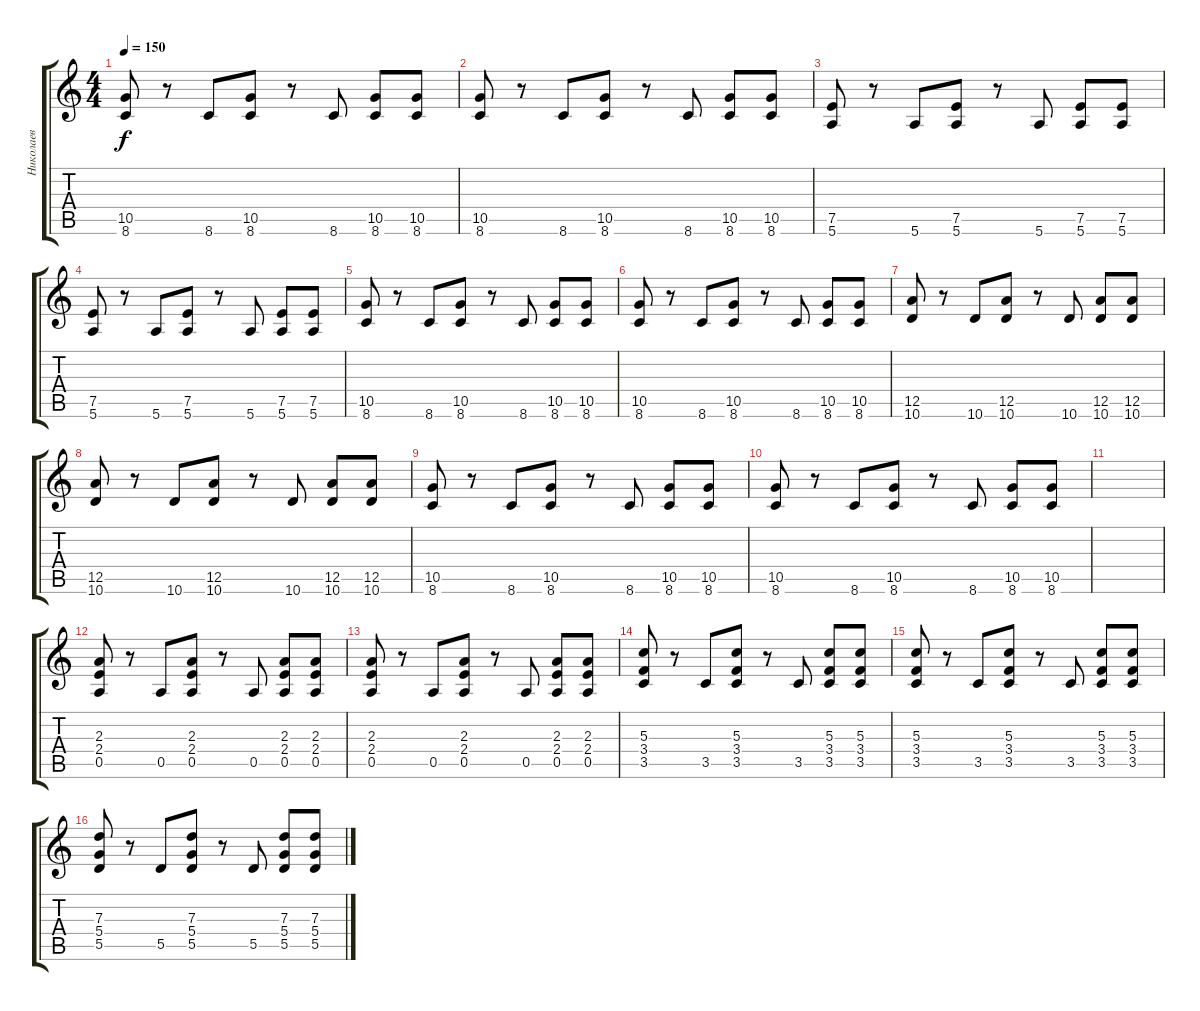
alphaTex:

\track ("Николаев" "Николаев") {instrument overdrivenguitar}
\staff {score tabs}
\tuning (E4 B3 G3 D3 A2 E2) {hide}
\ts (4 4)
\tempo 150
\clef g2
\ks c
(10.5 8.6).8{dy f} r.8 8.6.8 (10.5 8.6).8 r.8 8.6.8 (10.5 8.6).8 (10.5 8.6).8 |
(10.5 8.6).8 r.8 8.6.8 (10.5 8.6).8 r.8 8.6.8 (10.5 8.6).8 (10.5 8.6).8 |
(7.5 5.6).8 r.8 5.6.8 (7.5 5.6).8 r.8 5.6.8 (7.5 5.6).8 (7.5 5.6).8 |
(7.5 5.6).8 r.8 5.6.8 (7.5 5.6).8 r.8 5.6.8 (7.5 5.6).8 (7.5 5.6).8 |
(10.5 8.6).8 r.8 8.6.8 (10.5 8.6).8 r.8 8.6.8 (10.5 8.6).8 (10.5 8.6).8 |
(10.5 8.6).8 r.8 8.6.8 (10.5 8.6).8 r.8 8.6.8 (10.5 8.6).8 (10.5 8.6).8 |
(12.5 10.6).8 r.8 10.6.8 (12.5 10.6).8 r.8 10.6.8 (12.5 10.6).8 (12.5 10.6).8 |
(12.5 10.6).8 r.8 10.6.8 (12.5 10.6).8 r.8 10.6.8 (12.5 10.6).8 (12.5 10.6).8 |
(10.5 8.6).8 r.8 8.6.8 (10.5 8.6).8 r.8 8.6.8 (10.5 8.6).8 (10.5 8.6).8 |
(10.5 8.6).8 r.8 8.6.8 (10.5 8.6).8 r.8 8.6.8 (10.5 8.6).8 (10.5 8.6).8 |
|
(2.3 2.4 0.5).8 r.8 0.5.8 (2.3 2.4 0.5).8 r.8 0.5.8 (2.3 2.4 0.5).8 (2.3 2.4 0.5).8 |
(2.3 2.4 0.5).8 r.8 0.5.8 (2.3 2.4 0.5).8 r.8 0.5.8 (2.3 2.4 0.5).8 (2.3 2.4 0.5).8 |
(5.3 3.4 3.5).8 r.8 3.5.8 (5.3 3.4 3.5).8 r.8 3.5.8 (5.3 3.4 3.5).8 (5.3 3.4 3.5).8 |
(5.3 3.4 3.5).8 r.8 3.5.8 (5.3 3.4 3.5).8 r.8 3.5.8 (5.3 3.4 3.5).8 (5.3 3.4 3.5).8 |
(7.3 5.4 5.5).8 r.8 5.5.8 (7.3 5.4 5.5).8 r.8 5.5.8 (7.3 5.4 5.5).8 (7.3 5.4 5.5).8
